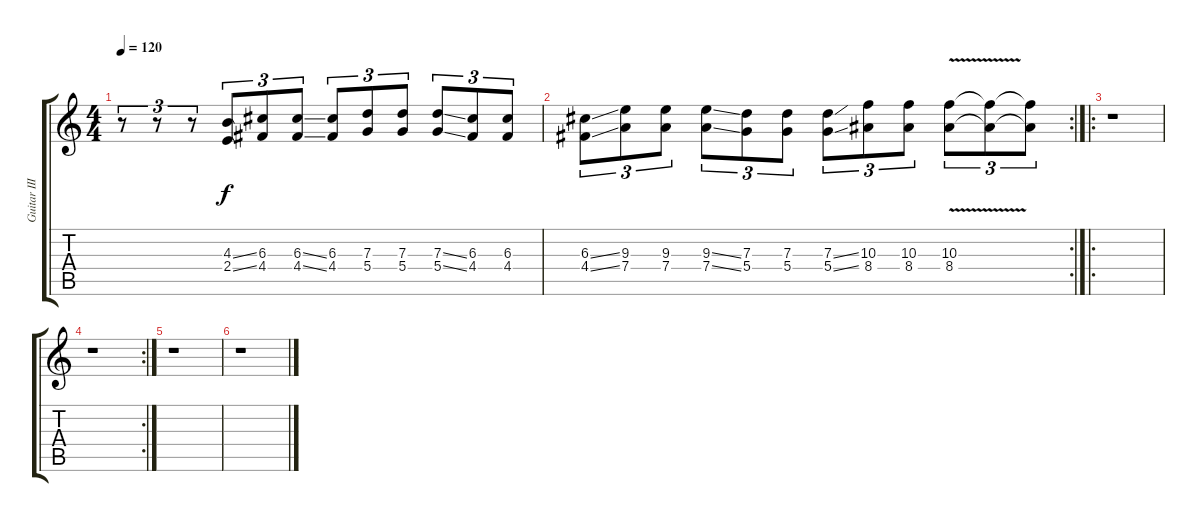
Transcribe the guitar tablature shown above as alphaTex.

\track ("Guitar III, IIII" "Guitar III") {instrument distortionguitar}
\staff {score tabs}
\tuning (E4 B3 G3 D3 A2 E2) {hide}
\ts (4 4)
\tempo 120
\clef g2
\ks c
r.8{tu (3 2) dy f} r.8{tu (3 2)} r.8{tu (3 2)} (4.3{ss} 2.4{ss}).8{tu (3 2)} (6.3 4.4).8{tu (3 2)} (6.3{ss} 4.4{ss}).8{tu (3 2)} (6.3 4.4).8{tu (3 2)} (7.3 5.4).8{tu (3 2)} (7.3 5.4).8{tu (3 2)} (7.3{ss} 5.4{ss}).8{tu (3 2)} (6.3 4.4).8{tu (3 2)} (6.3 4.4).8{tu (3 2)} |
\rc 2
(6.3{ss} 4.4{ss}).8{tu (3 2)} (9.3 7.4).8{tu (3 2)} (9.3 7.4).8{tu (3 2)} (9.3{ss} 7.4{ss}).8{tu (3 2)} (7.3 5.4).8{tu (3 2)} (7.3 5.4).8{tu (3 2)} (7.3{ss} 5.4{ss}).8{tu (3 2)} (10.3 8.4).8{tu (3 2)} (10.3 8.4).8{tu (3 2)} (10.3{v} 8.4{v}).8{tu (3 2)} (10.3{t} 8.4{t}).8{tu (3 2)} (10.3{t} 8.4{t}).8{tu (3 2)} |
\ro
r.1 |
\rc 2
r.1 |
r.1 |
r.1
